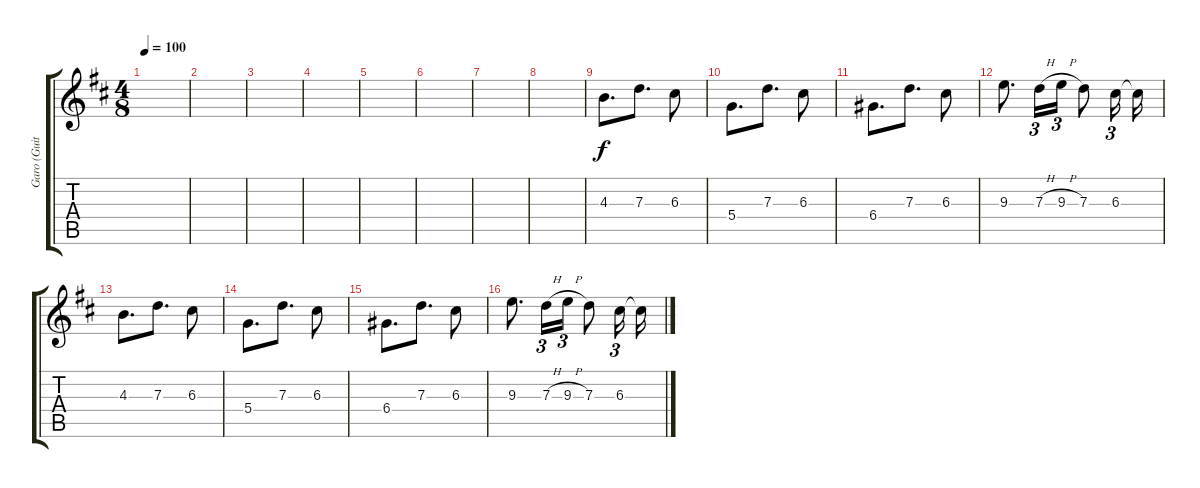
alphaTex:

\track ("Garo (Guitarra electrica)" "Garo (Guit") {instrument electricguitarjazz}
\staff {score tabs}
\tuning (E4 B3 G3 D3 A2 E2) {hide}
\ts (4 8)
\tempo 100
\clef g2
\ks bminor
|
|
|
|
|
|
|
|
4.3.8{d} 7.3.8{d} 6.3.8 |
5.4.8{d} 7.3.8{d} 6.3.8 |
6.4.8{d} 7.3.8{d} 6.3.8 |
9.3.8{d} 7.3{h}.16{tu (3 2)} 9.3{h}.16{tu (3 2)} 7.3.8 6.3.16{tu (3 2)} 6.3{t}.16 |
4.3.8{d} 7.3.8{d} 6.3.8 |
5.4.8{d} 7.3.8{d} 6.3.8 |
6.4.8{d} 7.3.8{d} 6.3.8 |
9.3.8{d} 7.3{h}.16{tu (3 2)} 9.3{h}.16{tu (3 2)} 7.3.8 6.3.16{tu (3 2)} 6.3{t}.16
